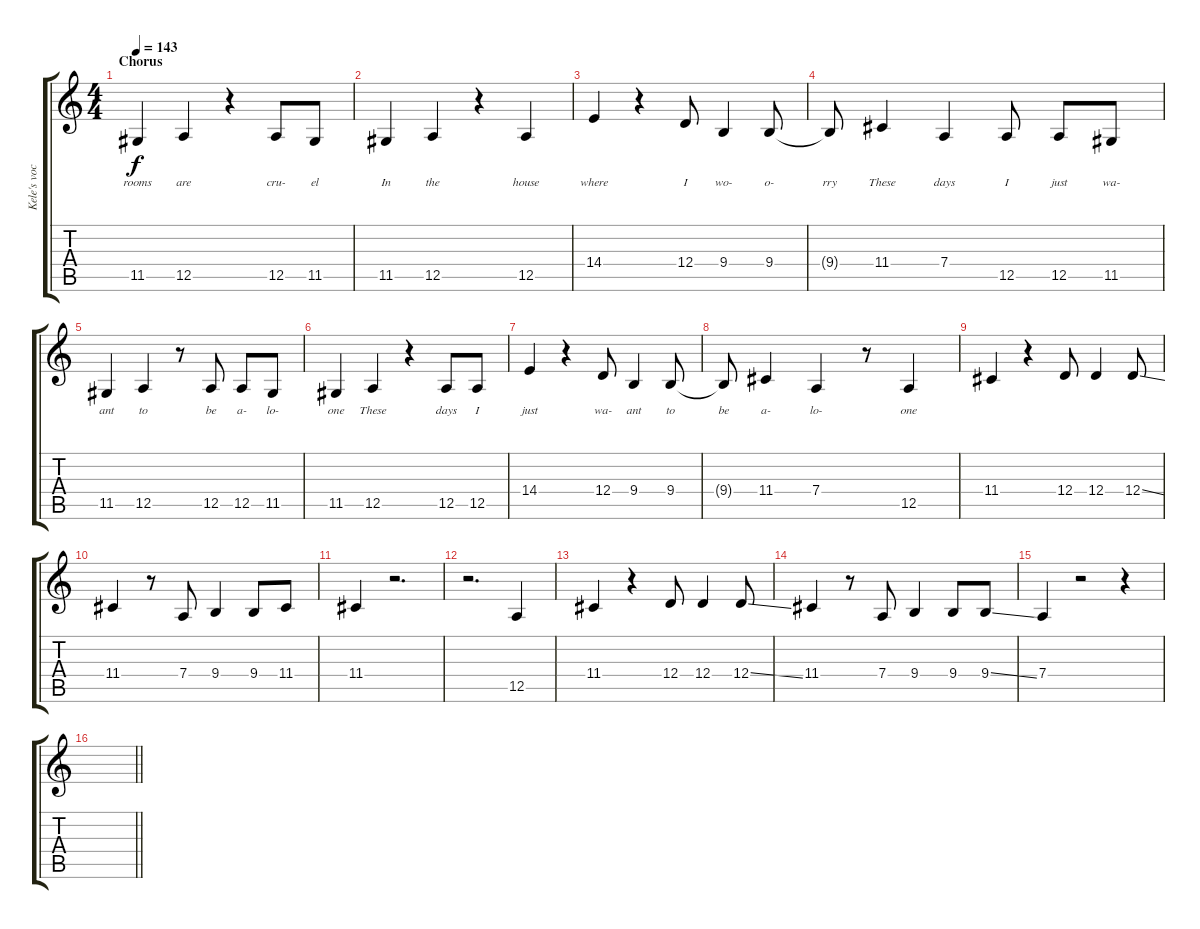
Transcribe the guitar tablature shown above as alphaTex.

\track ("Kele's vocals" "Kele's voc") {instrument flute}
\staff {score tabs}
\tuning (E4 B3 G3 D3 A2 E2) {hide}
\ts (4 4)
\section ("" "Chorus")
\tempo 143
\clef g2
\ks c
11.5.4{lyrics (0 "rooms") lyrics (1 "") lyrics (2 "") lyrics (3 "") lyrics (4 "") dy f} 12.5.4{lyrics (0 "are") lyrics (1 "") lyrics (2 "") lyrics (3 "") lyrics (4 "")} r.4 12.5.8{lyrics (0 "cru-") lyrics (1 "") lyrics (2 "") lyrics (3 "") lyrics (4 "")} 11.5.8{lyrics (0 "el") lyrics (1 "") lyrics (2 "") lyrics (3 "") lyrics (4 "")} |
11.5.4{lyrics (0 "In") lyrics (1 "") lyrics (2 "") lyrics (3 "") lyrics (4 "")} 12.5.4{lyrics (0 "the") lyrics (1 "") lyrics (2 "") lyrics (3 "") lyrics (4 "")} r.4 12.5.4{lyrics (0 "house") lyrics (1 "") lyrics (2 "") lyrics (3 "") lyrics (4 "")} |
14.4.4{lyrics (0 "where") lyrics (1 "") lyrics (2 "") lyrics (3 "") lyrics (4 "")} r.4 12.4.8{lyrics (0 "I") lyrics (1 "") lyrics (2 "") lyrics (3 "") lyrics (4 "")} 9.4.4{lyrics (0 "wo-") lyrics (1 "") lyrics (2 "") lyrics (3 "") lyrics (4 "")} 9.4.8{lyrics (0 "o-") lyrics (1 "") lyrics (2 "") lyrics (3 "") lyrics (4 "")} |
9.4{t}.8{lyrics (0 "rry") lyrics (1 "") lyrics (2 "") lyrics (3 "") lyrics (4 "")} 11.4.4{lyrics (0 "These") lyrics (1 "") lyrics (2 "") lyrics (3 "") lyrics (4 "")} 7.4.4{lyrics (0 "days") lyrics (1 "") lyrics (2 "") lyrics (3 "") lyrics (4 "")} 12.5.8{lyrics (0 "I") lyrics (1 "") lyrics (2 "") lyrics (3 "") lyrics (4 "")} 12.5.8{lyrics (0 "just") lyrics (1 "") lyrics (2 "") lyrics (3 "") lyrics (4 "")} 11.5.8{lyrics (0 "wa-") lyrics (1 "") lyrics (2 "") lyrics (3 "") lyrics (4 "")} |
11.5.4{lyrics (0 "ant") lyrics (1 "") lyrics (2 "") lyrics (3 "") lyrics (4 "")} 12.5.4{lyrics (0 "to") lyrics (1 "") lyrics (2 "") lyrics (3 "") lyrics (4 "")} r.8 12.5.8{lyrics (0 "be") lyrics (1 "") lyrics (2 "") lyrics (3 "") lyrics (4 "")} 12.5.8{lyrics (0 "a-") lyrics (1 "") lyrics (2 "") lyrics (3 "") lyrics (4 "")} 11.5.8{lyrics (0 "lo-") lyrics (1 "") lyrics (2 "") lyrics (3 "") lyrics (4 "")} |
11.5.4{lyrics (0 "one") lyrics (1 "") lyrics (2 "") lyrics (3 "") lyrics (4 "")} 12.5.4{lyrics (0 "These") lyrics (1 "") lyrics (2 "") lyrics (3 "") lyrics (4 "")} r.4 12.5.8{lyrics (0 "days") lyrics (1 "") lyrics (2 "") lyrics (3 "") lyrics (4 "")} 12.5.8{lyrics (0 "I") lyrics (1 "") lyrics (2 "") lyrics (3 "") lyrics (4 "")} |
14.4.4{lyrics (0 "just") lyrics (1 "") lyrics (2 "") lyrics (3 "") lyrics (4 "")} r.4 12.4.8{lyrics (0 "wa-") lyrics (1 "") lyrics (2 "") lyrics (3 "") lyrics (4 "")} 9.4.4{lyrics (0 "ant") lyrics (1 "") lyrics (2 "") lyrics (3 "") lyrics (4 "")} 9.4.8{lyrics (0 "to") lyrics (1 "") lyrics (2 "") lyrics (3 "") lyrics (4 "")} |
9.4{t}.8{lyrics (0 "be") lyrics (1 "") lyrics (2 "") lyrics (3 "") lyrics (4 "")} 11.4.4{lyrics (0 "a-") lyrics (1 "") lyrics (2 "") lyrics (3 "") lyrics (4 "")} 7.4.4{lyrics (0 "lo-") lyrics (1 "") lyrics (2 "") lyrics (3 "") lyrics (4 "")} r.8 12.5.4{lyrics (0 "one") lyrics (1 "") lyrics (2 "") lyrics (3 "") lyrics (4 "")} |
11.4.4 r.4 12.4.8 12.4.4 12.4{ss}.8 |
11.4.4 r.8 7.4.8 9.4.4 9.4.8 11.4.8 |
11.4.4 r.2{d} |
r.2{d} 12.5.4 |
11.4.4 r.4 12.4.8 12.4.4 12.4{ss}.8 |
11.4.4 r.8 7.4.8 9.4.4 9.4.8 9.4{ss}.8 |
7.4.4 r.2 r.4 |
\barLineRight lightlight
